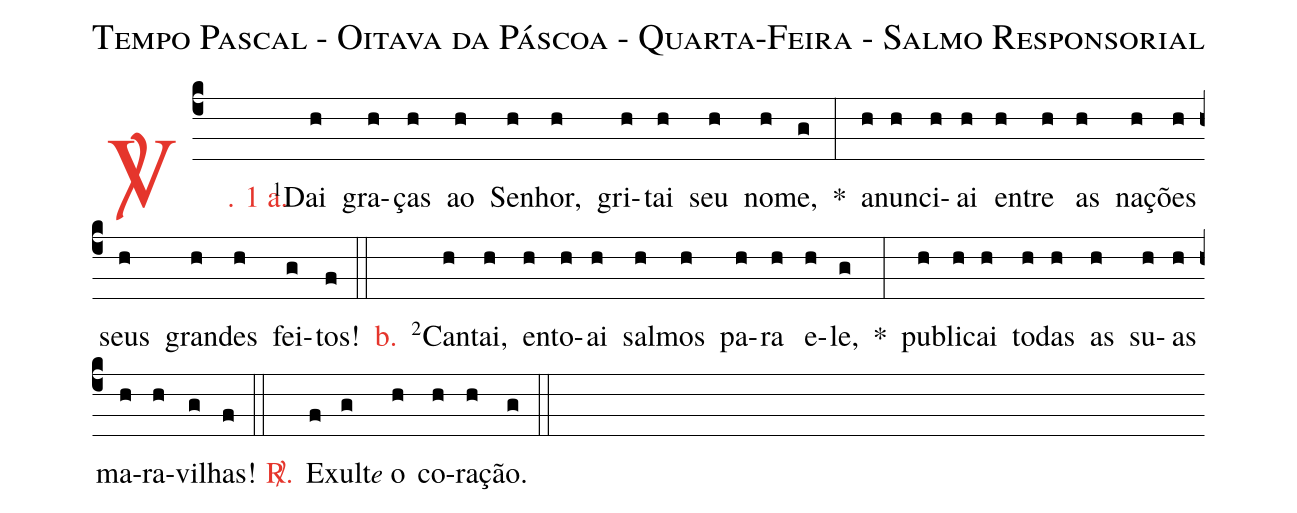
name: Tempo Pascal - Oitava da Páscoa - Quarta-Feira - Salmo Responsorial;
%%
(c4)

<c><sp>V/</sp>. 1 a.</c>() <v>\VSup{1}</v>Dai(h) gra(h)ças(h) ao(h) Se(h)nhor,(h) gri(h)tai(h) seu(h) no(h)me,(g) *(:)
a(h)nun(h)ci(h)ai(h) en(h)tre(h) as(h) na(h)ções(h) seus(h) gran(h)des(h) fei(g)tos!(f)

(::)

<nlba><c>b.</c>() <v>\VSup{2}</v>Can</nlba>(h)tai,(h) en(h)to(h)ai(h) sal(h)mos(h) pa(h)ra(h) e(h)le,(g) *(:)
pu(h)bli(h)cai(h) to(h)das(h) as(h) su(h)as(h) ma(h)ra(h)vi(g)lhas!(f)

(::)

<nlba><c><sp>R/</sp>.</c>() E</nlba>(f)xul(g)t<e>e</e> o(h) co(h)ra(h)ção.(g)

(::)
